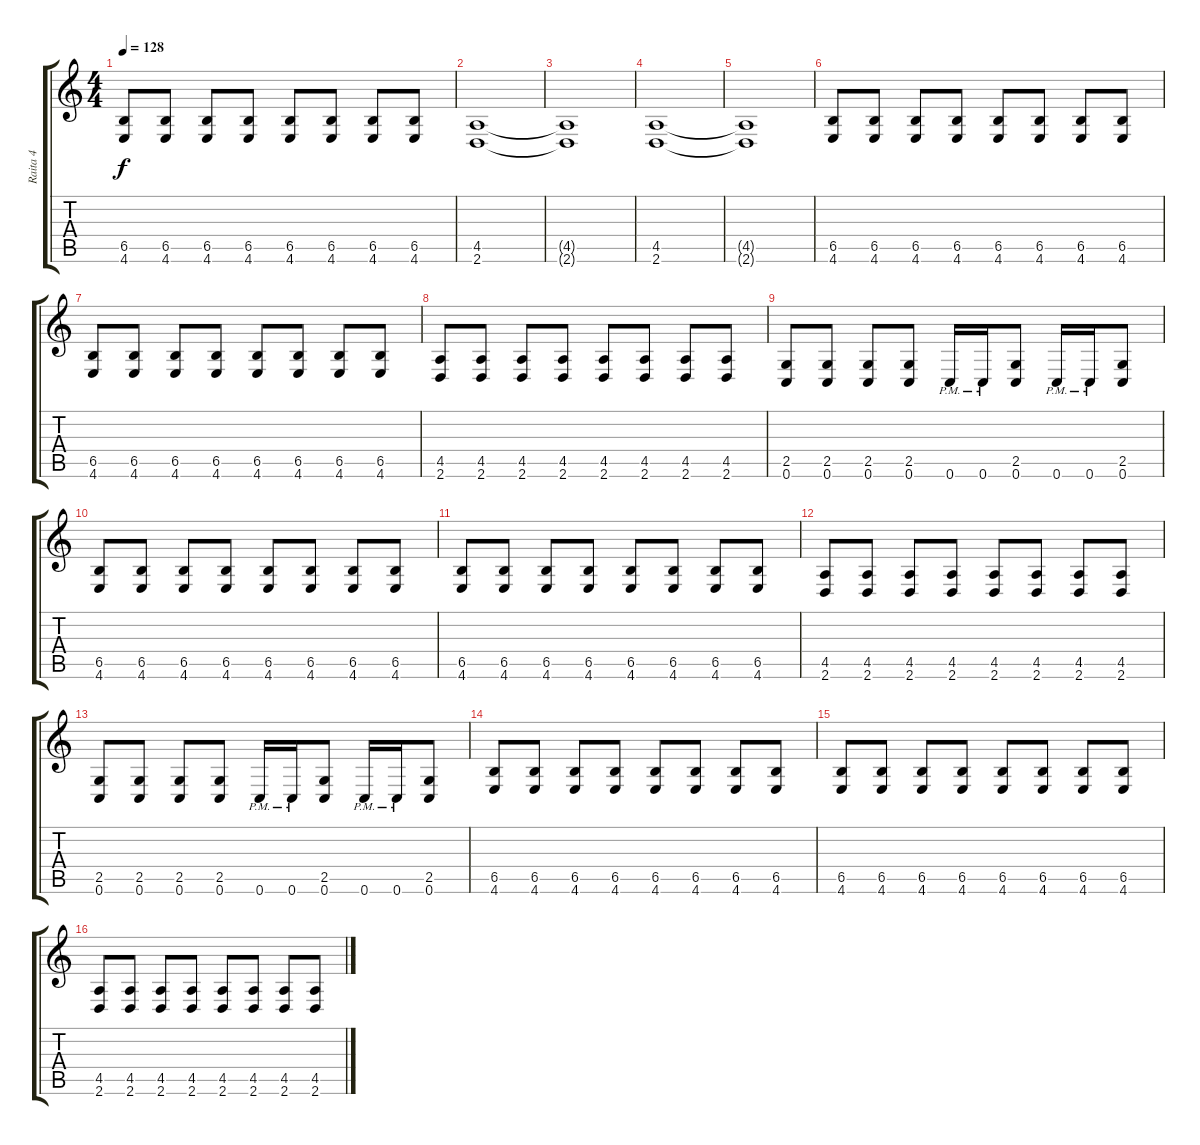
\track ("Raita 4" "Raita 4") {instrument distortionguitar}
\staff {score tabs}
\tuning (C4 G3 Eb3 Bb2 F2 C2) {hide}
\ts (4 4)
\tempo 128
\clef g2
\ks c
(6.5 4.6).8{dy f} (6.5 4.6).8 (6.5 4.6).8 (6.5 4.6).8 (6.5 4.6).8 (6.5 4.6).8 (6.5 4.6).8 (6.5 4.6).8 |
(4.5 2.6).1 |
(4.5{t} 2.6{t}).1 |
(4.5 2.6).1 |
(4.5{t} 2.6{t}).1 |
(6.5 4.6).8 (6.5 4.6).8 (6.5 4.6).8 (6.5 4.6).8 (6.5 4.6).8 (6.5 4.6).8 (6.5 4.6).8 (6.5 4.6).8 |
(6.5 4.6).8 (6.5 4.6).8 (6.5 4.6).8 (6.5 4.6).8 (6.5 4.6).8 (6.5 4.6).8 (6.5 4.6).8 (6.5 4.6).8 |
(4.5 2.6).8 (4.5 2.6).8 (4.5 2.6).8 (4.5 2.6).8 (4.5 2.6).8 (4.5 2.6).8 (4.5 2.6).8 (4.5 2.6).8 |
(2.5 0.6).8 (2.5 0.6).8 (2.5 0.6).8 (2.5 0.6).8 0.6{pm}.16 0.6{pm}.16 (2.5 0.6).8 0.6{pm}.16 0.6{pm}.16 (2.5 0.6).8 |
(6.5 4.6).8 (6.5 4.6).8 (6.5 4.6).8 (6.5 4.6).8 (6.5 4.6).8 (6.5 4.6).8 (6.5 4.6).8 (6.5 4.6).8 |
(6.5 4.6).8 (6.5 4.6).8 (6.5 4.6).8 (6.5 4.6).8 (6.5 4.6).8 (6.5 4.6).8 (6.5 4.6).8 (6.5 4.6).8 |
(4.5 2.6).8 (4.5 2.6).8 (4.5 2.6).8 (4.5 2.6).8 (4.5 2.6).8 (4.5 2.6).8 (4.5 2.6).8 (4.5 2.6).8 |
(2.5 0.6).8 (2.5 0.6).8 (2.5 0.6).8 (2.5 0.6).8 0.6{pm}.16 0.6{pm}.16 (2.5 0.6).8 0.6{pm}.16 0.6{pm}.16 (2.5 0.6).8 |
(6.5 4.6).8 (6.5 4.6).8 (6.5 4.6).8 (6.5 4.6).8 (6.5 4.6).8 (6.5 4.6).8 (6.5 4.6).8 (6.5 4.6).8 |
(6.5 4.6).8 (6.5 4.6).8 (6.5 4.6).8 (6.5 4.6).8 (6.5 4.6).8 (6.5 4.6).8 (6.5 4.6).8 (6.5 4.6).8 |
(4.5 2.6).8 (4.5 2.6).8 (4.5 2.6).8 (4.5 2.6).8 (4.5 2.6).8 (4.5 2.6).8 (4.5 2.6).8 (4.5 2.6).8
